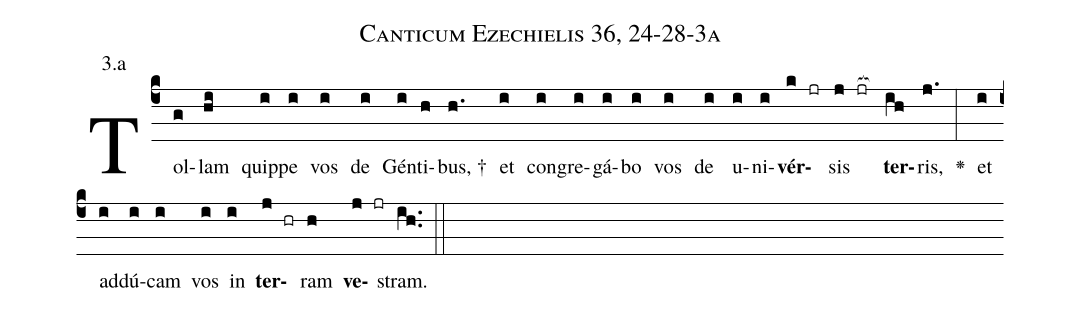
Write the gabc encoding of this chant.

name: Canticum Ezechielis 36, 24-28-3a;
annotation: 3.a;
%%
(c4)Tol(g)lam(hi) quip(i)pe(i) vos(i) de(i) Gén(i)ti(h)bus, †(h.) et(i) con(i)gre(i)gá(i)bo(i) vos(i) de(i) u(i)ni(i)<b>vér</b>(k jr)sis(j jr[ocb:1{]) <b>ter</b>(ih[ocb:0}])ris,(j.) <v>\greheightstar</v>(:) et(i) ad(i)dú(i)cam(i) vos(i) in(i) <b>ter</b>(j hr)ram(h) <b>ve</b>(j jr)stram.(ih..) (::)


%E(i) u(i) o(j) u(h) a(j) e.(ih..) (::)
